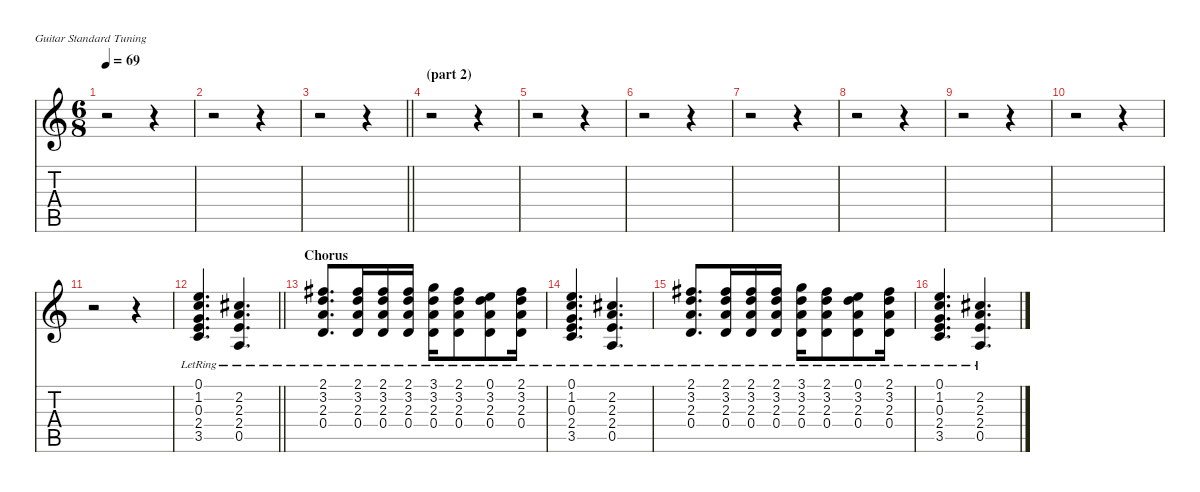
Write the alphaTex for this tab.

\defaultSystemsLayout 4
\hideDynamics
\bracketExtendMode nobrackets
\singleTrackTrackNamePolicy hidden
\multiTrackTrackNamePolicy hidden
\otherSystemsTrackNameOrientation horizontal
\track ("Guitar 2" "s.guit.") {instrument acousticguitarsteel}
\staff {score tabs}
\tuning (E4 B3 G3 D3 A2 E2)
\ts (6 8)
\tempo 69
\clef g2
\ks c
r.2{dy f beam Down} r.4{beam Down} |
r.2{beam Down} r.4{beam Down} |
\barLineRight lightlight
r.2{beam Down} r.4{beam Down} |
\section ("" "(part 2)")
r.2{beam Down} r.4{beam Down} |
r.2{beam Down} r.4{beam Down} |
r.2{beam Down} r.4{beam Down} |
r.2{beam Down} r.4{beam Down} |
r.2{beam Down} r.4{beam Down} |
r.2{beam Down} r.4{beam Down} |
r.2{beam Down} r.4{beam Down} |
r.2{beam Down} r.4{beam Down} |
\barLineRight lightlight
(0.1{lr} 1.2{lr} 0.3{lr} 2.4{lr} 3.5{lr}).4{d beam Up} (2.2{lr acc #} 2.3{lr} 2.4{lr} 0.5{lr}).4{d beam Up} |
\section ("" "Chorus")
(2.1{lr acc #} 3.2{lr} 2.3{lr} 0.4{lr}).8{d beam Up} (2.1{lr acc #} 3.2{lr} 2.3{lr} 0.4{lr}).16{beam Up} (2.1{lr acc #} 3.2{lr} 2.3{lr} 0.4{lr}).16{beam Up} (2.1{lr acc #} 3.2{lr} 2.3{lr} 0.4{lr}).16{beam Up} (3.1{lr} 3.2{lr} 2.3{lr} 0.4{lr}).16{beam Down} (2.1{lr acc #} 3.2{lr} 2.3{lr} 0.4{lr}).8{beam Down} (0.1{lr} 3.2{lr} 2.3{lr} 0.4{lr}).8{beam Down} (2.1{lr acc #} 3.2{lr} 2.3{lr} 0.4{lr}).16{beam Down} |
(0.1{lr} 1.2{lr} 0.3{lr} 2.4{lr} 3.5{lr}).4{d beam Up} (2.2{lr acc #} 2.3{lr} 2.4{lr} 0.5{lr}).4{d beam Up} |
(2.1{lr acc #} 3.2{lr} 2.3{lr} 0.4{lr}).8{d beam Up} (2.1{lr acc #} 3.2{lr} 2.3{lr} 0.4{lr}).16{beam Up} (2.1{lr acc #} 3.2{lr} 2.3{lr} 0.4{lr}).16{beam Up} (2.1{lr acc #} 3.2{lr} 2.3{lr} 0.4{lr}).16{beam Up} (3.1{lr} 3.2{lr} 2.3{lr} 0.4{lr}).16{beam Down} (2.1{lr acc #} 3.2{lr} 2.3{lr} 0.4{lr}).8{beam Down} (0.1{lr} 3.2{lr} 2.3{lr} 0.4{lr}).8{beam Down} (2.1{lr acc #} 3.2{lr} 2.3{lr} 0.4{lr}).16{beam Down} |
(0.1{lr} 1.2{lr} 0.3{lr} 2.4{lr} 3.5{lr}).4{d beam Up} (2.2{lr acc #} 2.3{lr} 2.4{lr} 0.5{lr}).4{d beam Up}
